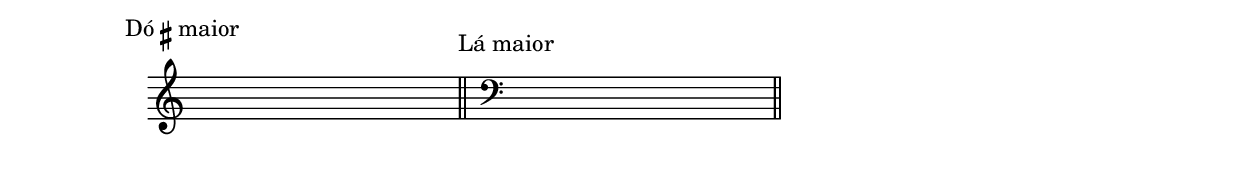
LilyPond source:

\version "2.10.0"
<<
\new Staff \with {
	\remove "Time_signature_engraver"
	\override Stem #'transparent = ##t
}

\relative c' { \clef treble
		\time 8/4
		\once \override TextScript #'extra-offset = #'( -8.0 . 2.0 )
		\hideNotes
		c^\markup{ Dó\sharp maior }
		c c c c c c c \bar "||"
		\unHideNotes
		\time 1/4
		s4 \bar " "
		\clef bass
		\time 8/4
		\once \override TextScript #'extra-offset = #'( -6.0 . 2.0 )
		\hideNotes
		 c,,^\markup{ Lá maior } e e e e e e e
		\unHideNotes  \bar "||"
}
>>

